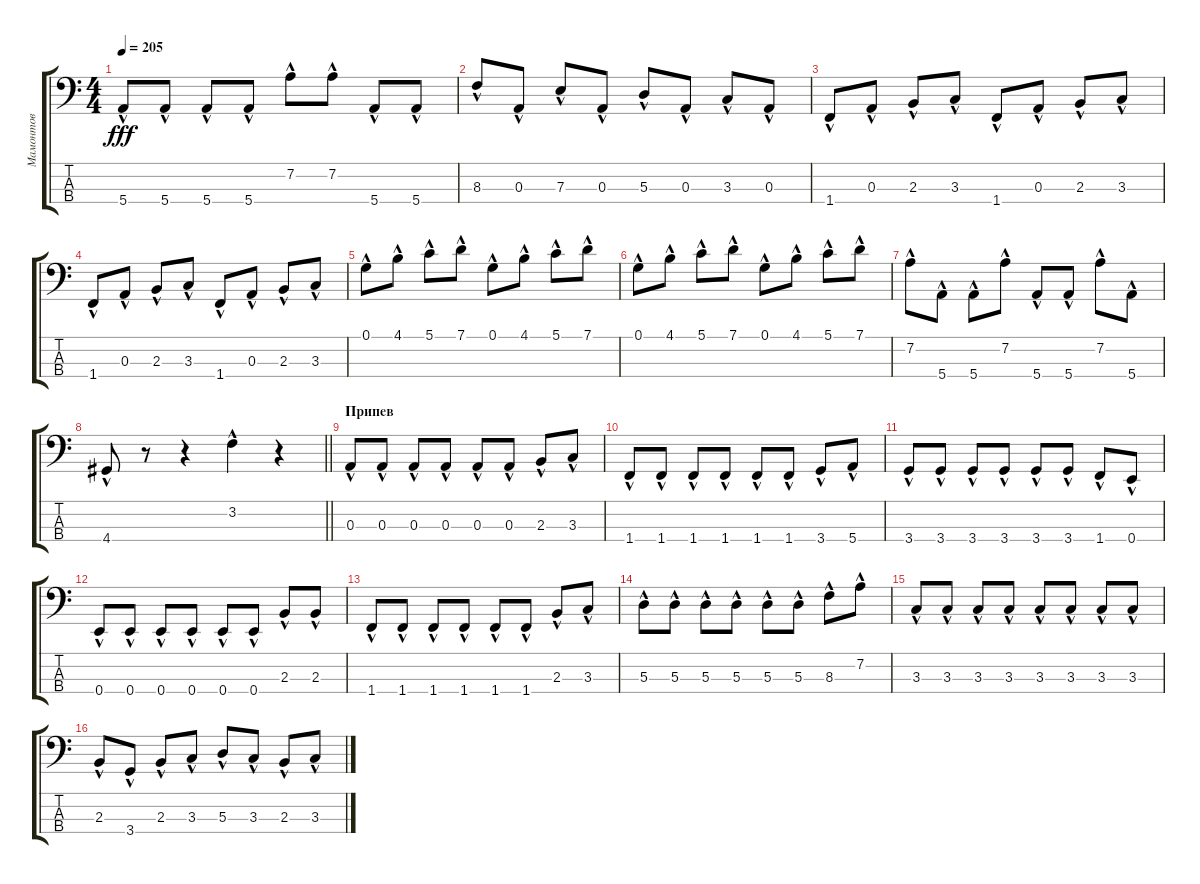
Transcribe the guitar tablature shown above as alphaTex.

\track ("Мамонтов" "Мамонтов") {instrument electricbassfinger}
\staff {score tabs}
\tuning (G2 D2 A1 E1) {hide}
\ts (4 4)
\tempo 205
\clef f4
\ks c
5.4{hac}.8{dy fff} 5.4{hac}.8 5.4{hac}.8 5.4{hac}.8 7.2{hac}.8 7.2{hac}.8 5.4{hac}.8 5.4{hac}.8 |
8.3{hac}.8 0.3{hac}.8 7.3{hac}.8 0.3{hac}.8 5.3{hac}.8 0.3{hac}.8 3.3{hac}.8 0.3{hac}.8 |
1.4{hac}.8 0.3{hac}.8 2.3{hac}.8 3.3{hac}.8 1.4{hac}.8 0.3{hac}.8 2.3{hac}.8 3.3{hac}.8 |
1.4{hac}.8 0.3{hac}.8 2.3{hac}.8 3.3{hac}.8 1.4{hac}.8 0.3{hac}.8 2.3{hac}.8 3.3{hac}.8 |
0.1{hac}.8 4.1{hac}.8 5.1{hac}.8 7.1{hac}.8 0.1{hac}.8 4.1{hac}.8 5.1{hac}.8 7.1{hac}.8 |
0.1{hac}.8 4.1{hac}.8 5.1{hac}.8 7.1{hac}.8 0.1{hac}.8 4.1{hac}.8 5.1{hac}.8 7.1{hac}.8 |
7.2{hac}.8 5.4{hac}.8 5.4{hac}.8 7.2{hac}.8 5.4{hac}.8 5.4{hac}.8 7.2{hac}.8 5.4{hac}.8 |
\barLineRight lightlight
4.4{hac}.8 r.8 r.4 3.2{hac}.4 r.4 |
\section ("" "Припев")
0.3{hac}.8 0.3{hac}.8 0.3{hac}.8 0.3{hac}.8 0.3{hac}.8 0.3{hac}.8 2.3{hac}.8 3.3{hac}.8 |
1.4{hac}.8 1.4{hac}.8 1.4{hac}.8 1.4{hac}.8 1.4{hac}.8 1.4{hac}.8 3.4{hac}.8 5.4{hac}.8 |
3.4{hac}.8 3.4{hac}.8 3.4{hac}.8 3.4{hac}.8 3.4{hac}.8 3.4{hac}.8 1.4{hac}.8 0.4{hac}.8 |
0.4{hac}.8 0.4{hac}.8 0.4{hac}.8 0.4{hac}.8 0.4{hac}.8 0.4{hac}.8 2.3{hac}.8 2.3{hac}.8 |
1.4{hac}.8 1.4{hac}.8 1.4{hac}.8 1.4{hac}.8 1.4{hac}.8 1.4{hac}.8 2.3{hac}.8 3.3{hac}.8 |
5.3{hac}.8 5.3{hac}.8 5.3{hac}.8 5.3{hac}.8 5.3{hac}.8 5.3{hac}.8 8.3{hac}.8 7.2{hac}.8 |
3.3{hac}.8 3.3{hac}.8 3.3{hac}.8 3.3{hac}.8 3.3{hac}.8 3.3{hac}.8 3.3{hac}.8 3.3{hac}.8 |
2.3{hac}.8 3.4{hac}.8 2.3{hac}.8 3.3{hac}.8 5.3{hac}.8 3.3{hac}.8 2.3{hac}.8 3.3{hac}.8
